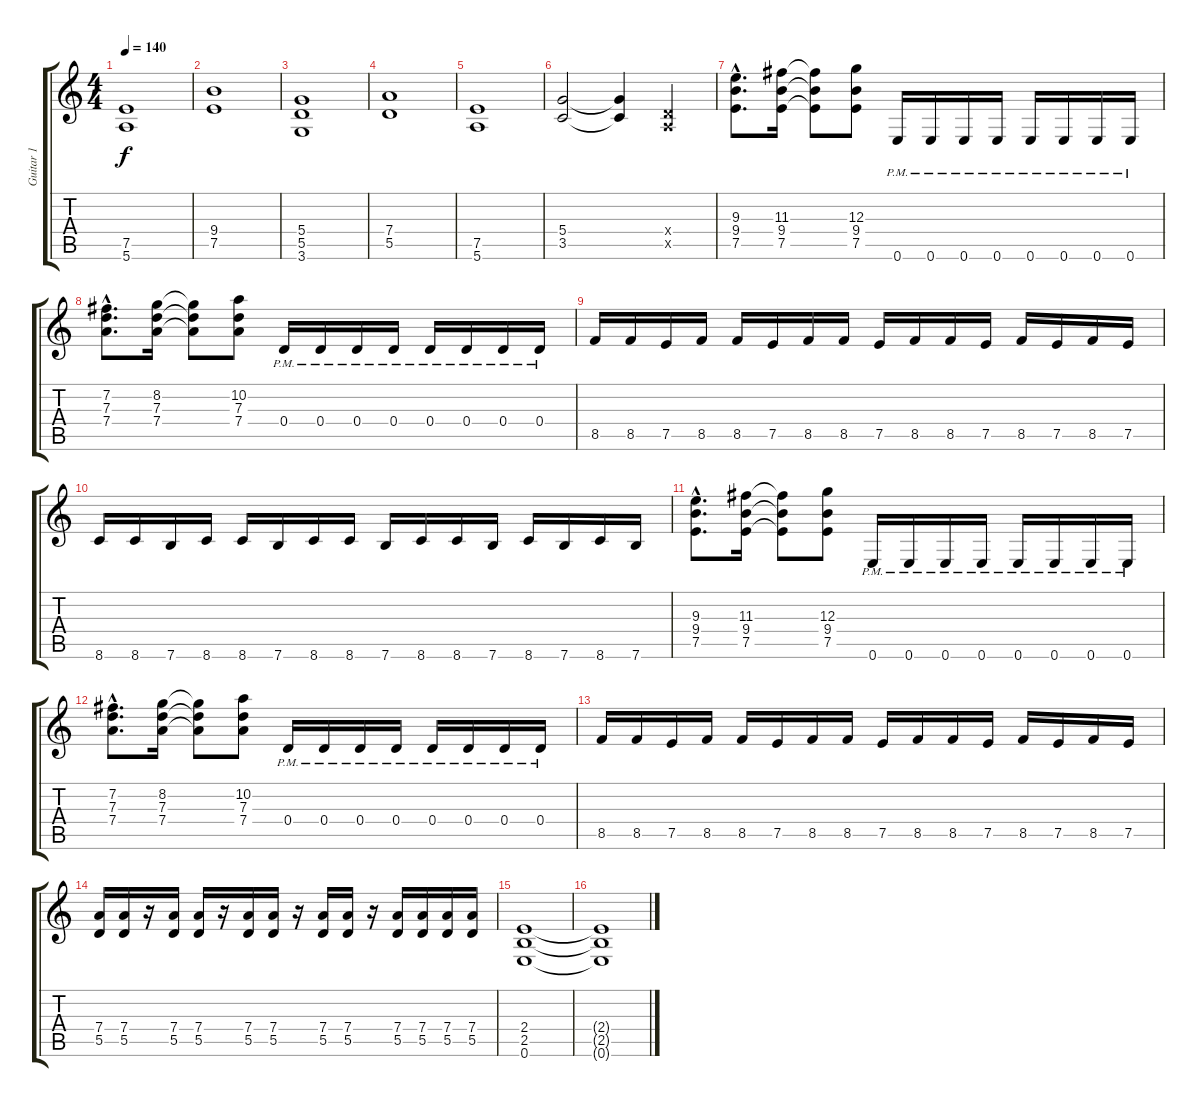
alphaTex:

\track ("Guitar 1" "Guitar 1") {instrument distortionguitar}
\staff {score tabs}
\tuning (E4 B3 G3 D3 A2 E2) {hide}
\ts (4 4)
\tempo 140
\clef g2
\ks c
(7.5 5.6).1{dy f} |
(9.4 7.5).1 |
(5.4 5.5 3.6).1 |
(7.4 5.5).1 |
(7.5 5.6).1 |
(5.4 3.5).2 (5.4{t} 3.5{t}).4 (0.4{x} 0.5{x}).4 |
(9.3{hac} 9.4{hac} 7.5{hac}).8{d} (11.3 9.4 7.5).16 (11.3{t} 9.4{t} 7.5{t}).8 (12.3 9.4 7.5).8 0.6{pm}.16 0.6{pm}.16 0.6{pm}.16 0.6{pm}.16 0.6{pm}.16 0.6{pm}.16 0.6{pm}.16 0.6{pm}.16 |
(7.2{hac} 7.3{hac} 7.4{hac}).8{d} (8.2 7.3 7.4).16 (8.2{t} 7.3{t} 7.4{t}).8 (10.2 7.3 7.4).8 0.4{pm}.16 0.4{pm}.16 0.4{pm}.16 0.4{pm}.16 0.4{pm}.16 0.4{pm}.16 0.4{pm}.16 0.4{pm}.16 |
8.5.16 8.5.16 7.5.16 8.5.16 8.5.16 7.5.16 8.5.16 8.5.16 7.5.16 8.5.16 8.5.16 7.5.16 8.5.16 7.5.16 8.5.16 7.5.16 |
8.6.16 8.6.16 7.6.16 8.6.16 8.6.16 7.6.16 8.6.16 8.6.16 7.6.16 8.6.16 8.6.16 7.6.16 8.6.16 7.6.16 8.6.16 7.6.16 |
(9.3{hac} 9.4{hac} 7.5{hac}).8{d} (11.3 9.4 7.5).16 (11.3{t} 9.4{t} 7.5{t}).8 (12.3 9.4 7.5).8 0.6{pm}.16 0.6{pm}.16 0.6{pm}.16 0.6{pm}.16 0.6{pm}.16 0.6{pm}.16 0.6{pm}.16 0.6{pm}.16 |
(7.2{hac} 7.3{hac} 7.4{hac}).8{d} (8.2 7.3 7.4).16 (8.2{t} 7.3{t} 7.4{t}).8 (10.2 7.3 7.4).8 0.4{pm}.16 0.4{pm}.16 0.4{pm}.16 0.4{pm}.16 0.4{pm}.16 0.4{pm}.16 0.4{pm}.16 0.4{pm}.16 |
8.5.16 8.5.16 7.5.16 8.5.16 8.5.16 7.5.16 8.5.16 8.5.16 7.5.16 8.5.16 8.5.16 7.5.16 8.5.16 7.5.16 8.5.16 7.5.16 |
(7.4 5.5).16 (7.4 5.5).16 r.16 (7.4 5.5).16 (7.4 5.5).16 r.16 (7.4 5.5).16 (7.4 5.5).16 r.16 (7.4 5.5).16 (7.4 5.5).16 r.16 (7.4 5.5).16 (7.4 5.5).16 (7.4 5.5).16 (7.4 5.5).16 |
(2.4 2.5 0.6).1 |
(2.4{t} 2.5{t} 0.6{t}).1
